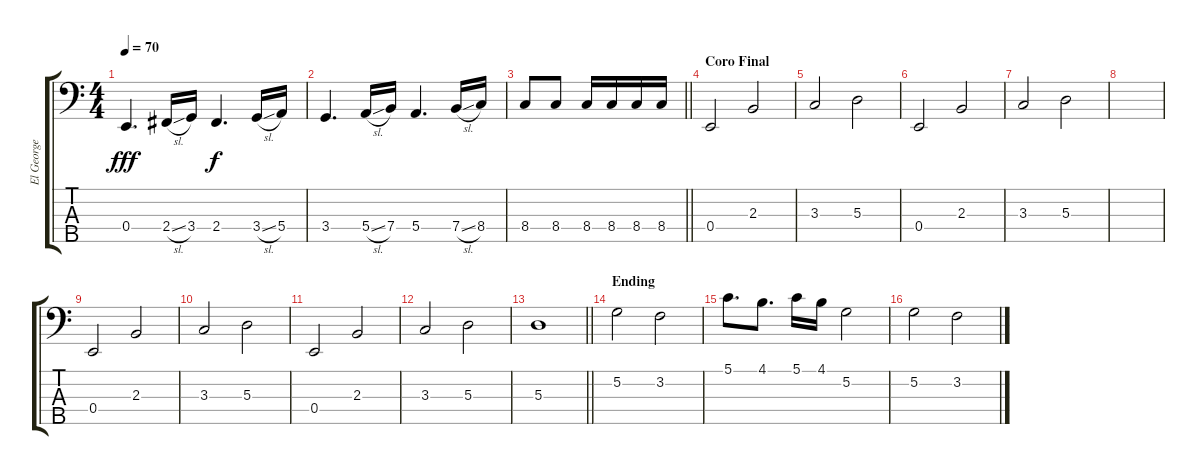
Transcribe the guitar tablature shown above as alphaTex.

\track ("El George" "El George") {instrument electricbassfinger}
\staff {score tabs}
\tuning (G2 D2 A1 E1 B0) {hide}
\ts (4 4)
\tempo 70
\clef f4
\ks c
0.4.4{d dy fff} 2.4{sl}.16 3.4.16 2.4.4{d dy f} 3.4{sl}.16 5.4.16 |
3.4.4{d} 5.4{sl}.16 7.4.16 5.4.4{d} 7.4{sl}.16 8.4.16 |
\barLineRight lightlight
8.4.8 8.4.8 8.4.16 8.4.16 8.4.16 8.4.16 |
\section ("" "Coro Final")
0.4.2 2.3.2 |
3.3.2 5.3.2 |
0.4.2 2.3.2 |
3.3.2 5.3.2 |
|
0.4.2 2.3.2 |
3.3.2 5.3.2 |
0.4.2 2.3.2 |
3.3.2 5.3.2 |
\barLineRight lightlight
5.3.1 |
\section ("" "Ending")
5.2.2 3.2.2 |
5.1.8{d} 4.1.8{d} 5.1.16 4.1.16 5.2.2 |
5.2.2 3.2.2
